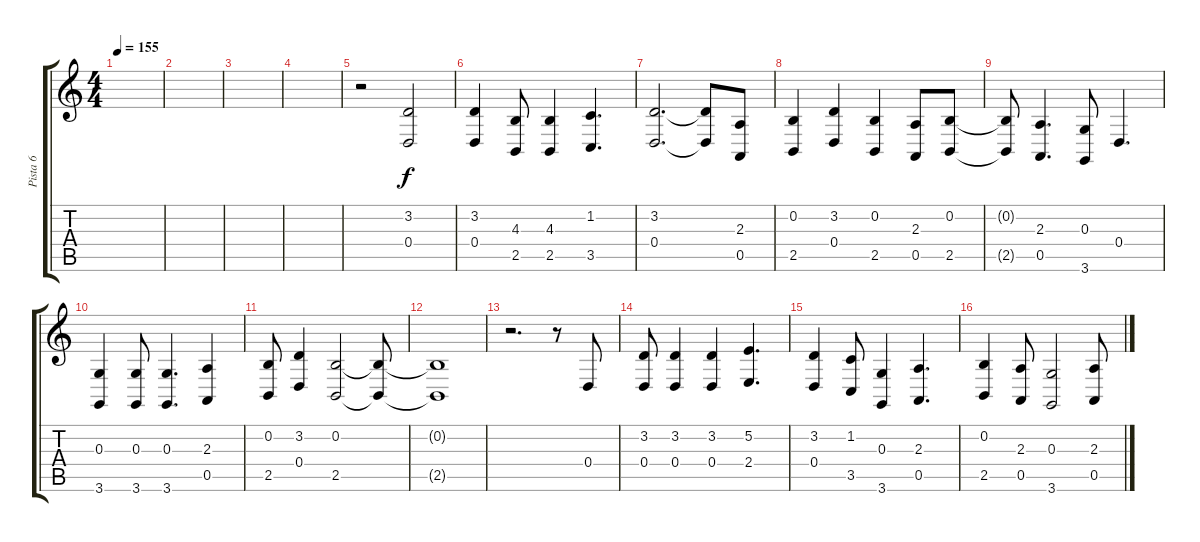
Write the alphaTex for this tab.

\track ("Pista 6" "Pista 6") {instrument electricgrandpiano}
\staff {score tabs}
\tuning (E4 B3 G3 D3 A2 E2) {hide}
\ts (4 4)
\tempo 155
\clef g2
\ks c
|
|
|
|
r.2 (3.2 0.4).2 |
(3.2 0.4).4 (4.3 2.5).8 (4.3 2.5).4 (1.2 3.5).4{d} |
(3.2 0.4).2{d} (3.2{t} 0.4{t}).8 (2.3 0.5).8 |
(0.2 2.5).4 (3.2 0.4).4 (0.2 2.5).4 (2.3 0.5).8 (0.2 2.5).8 |
(0.2{t} 2.5{t}).8 (2.3 0.5).4{d} (0.3 3.6).8 0.4.4{d} |
(0.3 3.6).4 (0.3 3.6).8 (0.3 3.6).4{d} (2.3 0.5).4 |
(0.2 2.5).8 (3.2 0.4).4 (0.2 2.5).2 (0.2{t} 2.5{t}).8 |
(0.2{t} 2.5{t}).1 |
r.2{d} r.8 0.4.8 |
(3.2 0.4).8 (3.2 0.4).4 (3.2 0.4).4 (5.2 2.4).4{d} |
(3.2 0.4).4 (1.2 3.5).8 (0.3 3.6).4 (2.3 0.5).4{d} |
(0.2 2.5).4 (2.3 0.5).8 (0.3 3.6).2 (2.3 0.5).8
